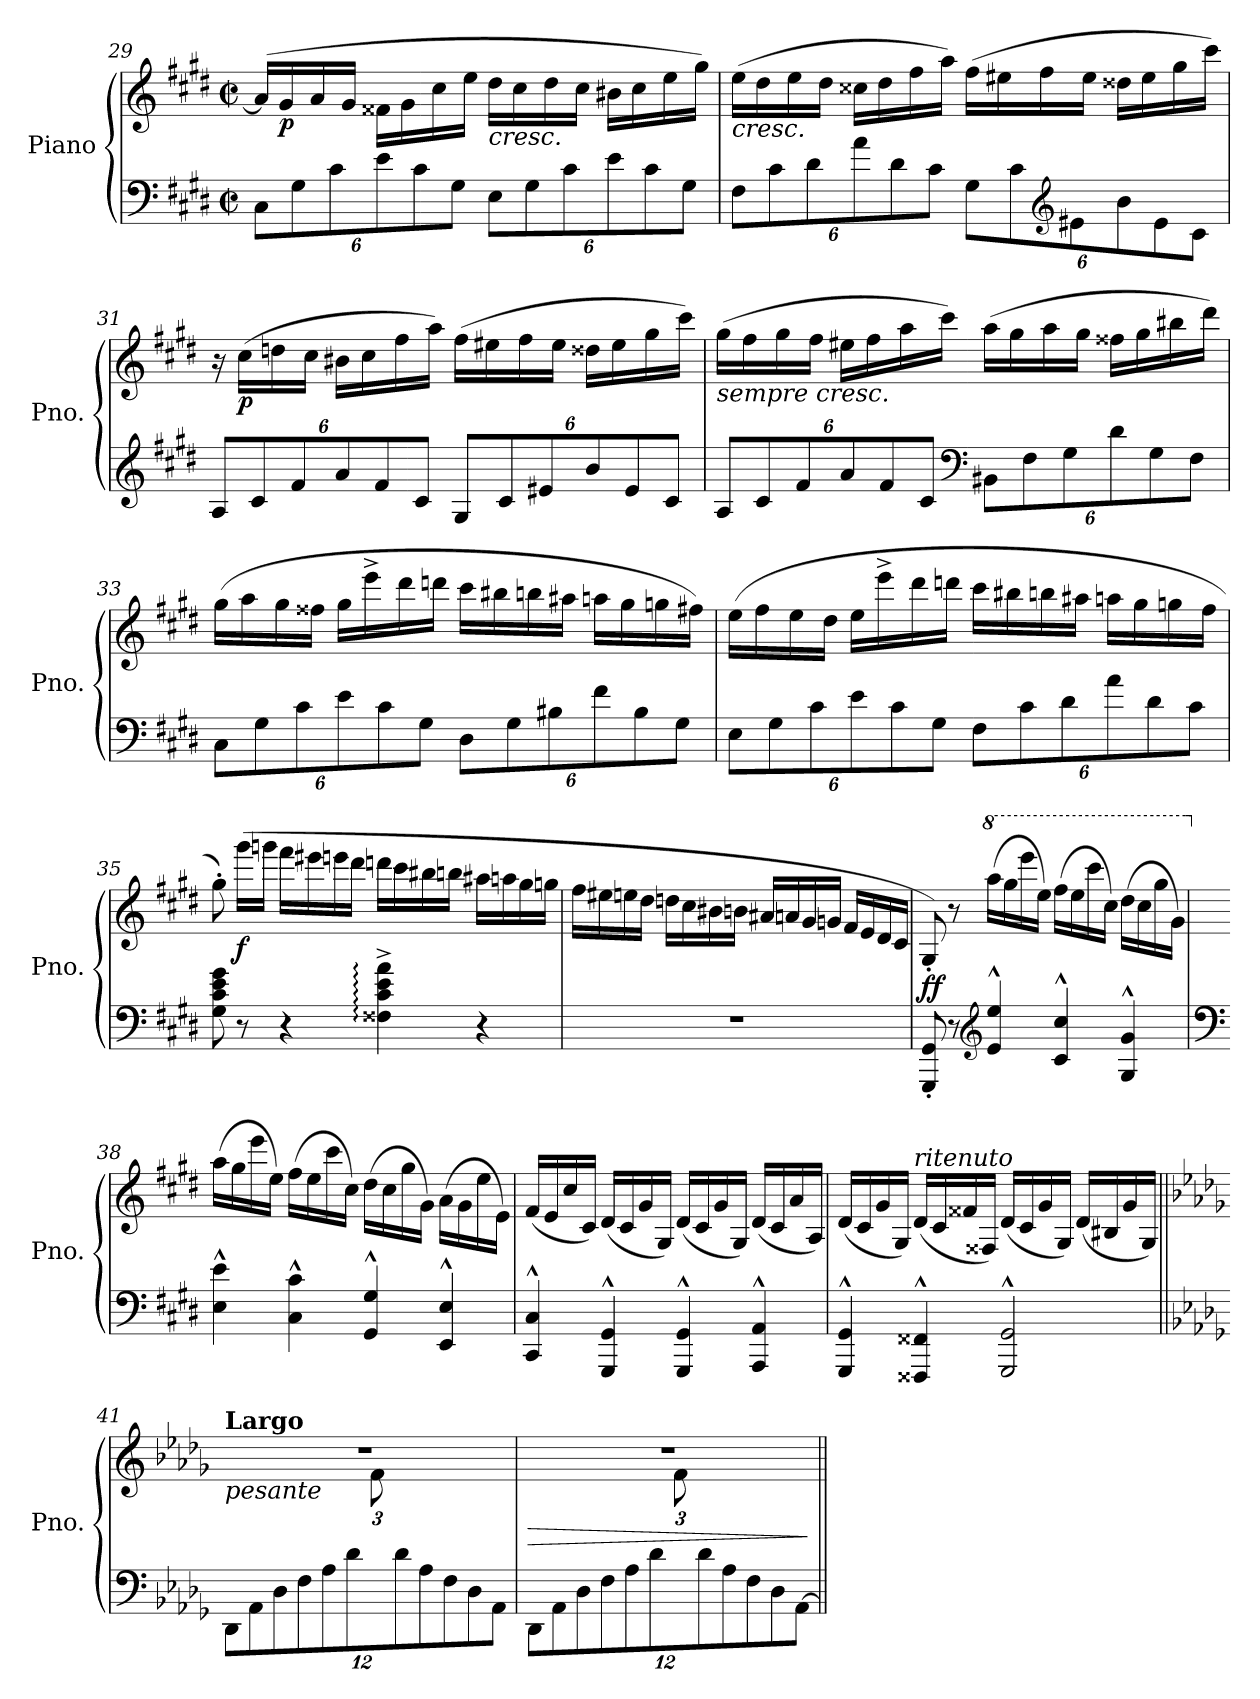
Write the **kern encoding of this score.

**kern	**kern	**dynam
*part1	*part1	*part1
*staff2	*staff1	*staff1/2
*I"Piano	*	*
*I'Pno.	*	*
!!LO:PB:g=z
*clefF4	*clefG2	*
*k[f#c#g#d#]	*k[f#c#g#d#]	*
*M2/2	*M2/2	*
*met(c|)	*met(c|)	*
*Xbrackettup	*	*
=29	=29	=29
12C#\L	(>16a/LL]	.
!	!	!LO:DY:b
.	16g#/	p
12G#\	.	.
.	16a/	.
12c#\	.	.
.	16g#/JJ	.
12e\	16f##X\LL	.
.	16g#\	.
12c#\	.	.
.	16cc#\	.
12G#\J	.	.
.	16ee\JJ	.
!	!LO:TX:b:i:t=cresc.	!
12E\L	16dd#\LL	.
.	16cc#\	.
12G#\	.	.
.	16dd#\	.
12c#\	.	.
.	16cc#\JJ	.
12e\	16b#X\LL	.
.	16cc#\	.
12c#\	.	.
.	16ee\	.
12G#\J	.	.
.	16gg#\JJ)	.
!!LO:LB:g=z
=30	=30	=30
!	!	!LO:HP:b
12F#\L	(>16ee\LL	<
.	16dd#\	.
12c#\	.	.
.	16ee\	.
12d#\	.	.
.	16dd#\JJ	.
12a\	16cc##X\LL	.
.	16dd#\	.
12d#\	.	.
.	16ff#\	.
12c#\J	.	.
.	16aa\JJ)	.
12G#\L	(>16ff#\LL	.
.	16ee#X\	.
12c#\	.	.
.	16ff#\	.
*clefG2	*	*
12e#X\	.	.
.	16ee#\JJ	.
12b\	16dd##X\LL	.
.	16ee#\	.
12e#\	.	.
.	16gg#\	.
12c#\J	.	.
.	16ccc#\JJ)	.
!!LO:LB:g=z
=31	=31	=31
12A/L	16r	.
!	!	!LO:DY:b
.	(>16cc#\LL	p
12c#/	.	.
.	16ddn\	.
12f#/	.	.
.	16cc#\JJ	.
12a/	16b#X\LL	.
.	16cc#\	.
12f#/	.	.
.	16ff#\	.
12c#/J	.	.
.	16aa\JJ)	.
12G#/L	(>16ff#\LL	.
.	16ee#X\	.
12c#/	.	.
.	16ff#\	.
12e#X/	.	.
.	16ee#\JJ	.
12b/	16dd##X\LL	.
.	16ee#\	.
12e#/	.	.
.	16gg#\	.
12c#/J	.	.
.	16ccc#\JJ)	.
!!LO:LB:g=z
=32	=32	=32
!	!LO:TX:b:i:t=sempre cresc.	!
12A/L	(>16gg#\LL	.
.	16ff#\	.
12c#/	.	.
.	16gg#\	.
12f#/	.	.
.	16ff#\JJ	.
12a/	16ee#X\LL	.
.	16ff#\	.
12f#/	.	.
.	16aa\	.
12c#/J	.	.
.	16ccc#\JJ)	.
*clefF4	*	*
12BB#X\L	(>16aa\LL	.
.	16gg#\	.
12F#\	.	.
.	16aa\	.
12G#\	.	.
.	16gg#\JJ	.
12d#\	16ff##X\LL	.
.	16gg#\	.
12G#\	.	.
.	16bb#X\	.
12F#\J	.	.
.	16ddd#\JJ)	.
!!LO:LB:g=z
=33	=33	=33
12C#\L	(>16gg#\LL	.
.	16aa\	.
12G#\	.	.
.	16gg#\	.
12c#\	.	.
.	16ff##X\JJ	.
12e\	16gg#\LL	.
.	16eee^\	.
12c#\	.	.
.	16ddd#\	.
12G#\J	.	.
.	16dddn\JJ	.
12D#\L	16ccc#\LL	.
.	16bb#X\	.
12G#\	.	.
.	16bbn\	.
12B#X\	.	.
.	16aa#X\JJ	.
12f#\	16aan\LL	.
.	16gg#\	.
12B#\	.	.
.	16ggn\	.
12G#\J	.	.
.	16ff#X\JJ)	.
!!LO:PB:g=z
=34	=34	=34
12E\L	(>16ee\LL	.
.	16ff#\	.
12G#\	.	.
.	16ee\	.
12c#\	.	.
.	16dd#\JJ	.
12e\	16ee\LL	.
.	16eee^\	.
12c#\	.	.
.	16ddd#\	.
12G#\J	.	.
.	16dddn\JJ	.
12F#\L	16ccc#\LL	.
.	16bb#X\	.
12c#\	.	.
.	16bbn\	.
12d#\	.	.
.	16aa#X\JJ	.
12a\	16aan\LL	.
.	16gg#\	.
12d#\	.	.
.	16ggn\	.
12c#\J	.	.
.	16ff#\JJ	.
.	.	[
!!LO:LB:g=z
=35	=35	=35
8G#\ 8c#\ 8e\ 8g#\	8gg#'\)	.
!	!	!LO:DY:b
8r	(>16ggg#\LL	f
.	16gggn\JJ	.
4r	16fff#\LL	.
.	16eee#X\	.
.	16eeen\	.
.	16ddd#\JJ	.
4F##X\:^ 4c#\:^ 4e\:^ 4a\:^	16dddn\LL	.
.	16ccc#\	.
.	16bb#X\	.
.	16bbn\JJ	.
4r	16aa#X\LL	.
.	16aan\	.
.	16gg#\	.
.	16ggn\JJ	.
=36	=36	=36
1r	16ff#\LL	.
.	16ee#X\	.
.	16een\	.
.	16dd#\JJ	.
.	16ddn\LL	.
.	16cc#\	.
.	16b#X\	.
.	16bn\JJ	.
.	16a#X/LL	.
.	16an/	.
.	16g#/	.
.	16gn/JJ	.
.	16f#/LL	.
.	16e/	.
.	16d#/	.
.	16c#/JJ	.
!!LO:LB:g=z
=37	=37	=37
!	!	!LO:DY:b
8GGG#/' 8GG#/'	8G#'/)	ff
8r	8r	.
*clefG2	*	*
*	*8va	*
4e/^^ 4ee/^^	(>16aaa\LL	.
.	16ggg#\	.
.	16eeee\	.
.	16eee\JJ)	.
4c#/^^ 4cc#/^^	(>16fff#\LL	.
.	16eee\	.
.	16cccc#\	.
.	16ccc#\JJ)	.
4G#/^^ 4g#/^^	(>16ddd#\LL	.
.	16ccc#\	.
.	16ggg#\	.
.	16gg#\JJ)	.
=38	=38	=38
*clefF4	*	*
*	*X8va	*
4E\^^ 4e\^^	(>16aa\LL	.
.	16gg#\	.
.	16eee\	.
.	16ee\JJ)	.
4C#\^^ 4c#\^^	(>16ff#\LL	.
.	16ee\	.
.	16ccc#\	.
.	16cc#\JJ)	.
4GG#/^^ 4G#/^^	(>16dd#\LL	.
.	16cc#\	.
.	16gg#\	.
.	16g#\JJ)	.
4EE/^^ 4E/^^	(>16a\LL	.
.	16g#\	.
.	16ee\	.
.	16e\JJ)	.
!!LO:LB:g=z
=39	=39	=39
4CC#/^^ 4C#/^^	(<16f#/LL	.
.	16e/	.
.	16cc#/	.
.	16c#/JJ)	.
4GGG#/^^ 4GG#/^^	(<16d#/LL	.
.	16c#/	.
.	16g#/	.
.	16G#/JJ)	.
4GGG#/^^ 4GG#/^^	(<16d#/LL	.
.	16c#/	.
.	16g#/	.
.	16G#/JJ)	.
4AAA/^^ 4AA/^^	(<16d#/LL	.
.	16c#/	.
.	16a/	.
.	16A/JJ)	.
=40	=40	=40
4GGG#/^^ 4GG#/^^	(<16d#/LL	.
.	16c#/	.
.	16g#/	.
.	16G#/JJ)	.
!	!LO:TX:a:i:t=ritenuto	!
4FFF##X/^^ 4FF##X/^^	(<16d#/LL	.
.	16c#/	.
.	16f##X/	.
.	16F##X/JJ)	.
2GGG#/^^ 2GG#/^^	(<16d#/LL	.
.	16c#/	.
.	16g#/	.
.	16G#/JJ)	.
.	(<16d#/LL	.
.	16B#X/	.
.	16g#/	.
.	16G#/JJ)	.
!!LO:LB:g=z
=41||	=41||	=41||
*k[b-e-a-d-g-]	*k[b-e-a-d-g-]	*
*	*^	*
!	!LO:TX:a:B:t=Largo	!	!
!	!LO:TX:b:i:t=pesante	!	!
12DD-\L	1r	2ryy	.
12AA-\	.	.	.
12D-\	.	.	.
12F\	.	.	.
12A-\	.	.	.
12d-\J	.	.	.
*	*	*Xbrackettup	*
12ryy	.	(>12f\L	.
12d-\	.	12%5ryy	.
12A-\	.	.	.
12F\	.	.	.
12D-\	.	.	.
12AA-\J)	.	.	.
=42	=42	=42	=42
!	!	!	!LO:HP:b
12DD-\L	1r	2ryy	>
12AA-\	.	.	.
12D-\	.	.	.
12F\	.	.	.
12A-\	.	.	.
12d-\J	.	.	.
12ryy	.	(>12f\L	.
12d-\	.	12%5ryy	.
12A-\	.	.	.
12F\	.	.	.
12D-\	.	.	.
[12AA-\J)	.	.	.
*	*v	*v	*
.	.	]
=||	=||	=||
*-	*-	*-
